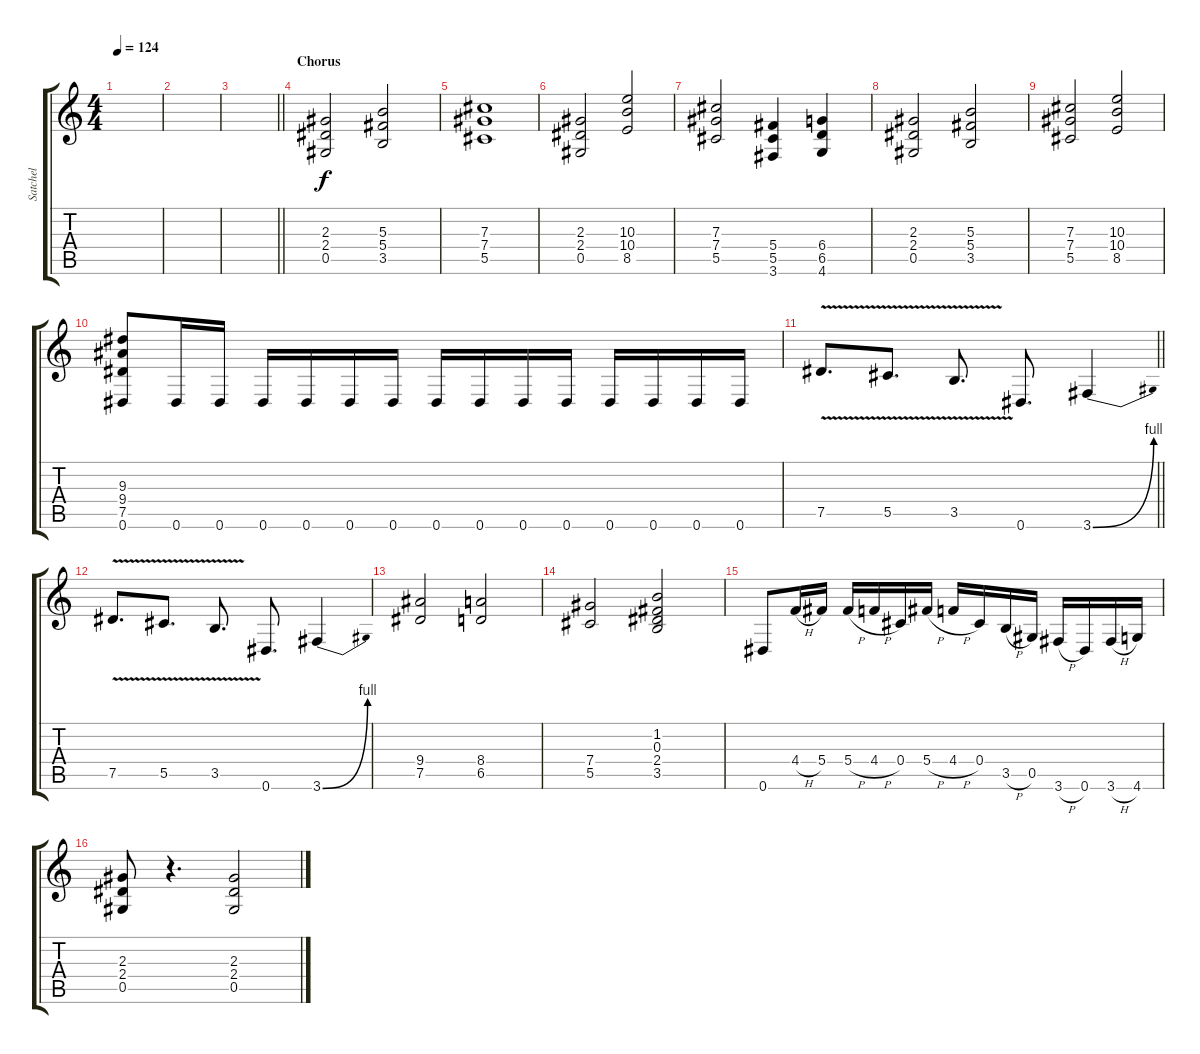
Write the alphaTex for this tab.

\track ("Satchel" "Satchel") {instrument distortionguitar}
\staff {score tabs}
\tuning (Eb4 Bb3 Gb3 Db3 Ab2 Eb2) {hide}
\ts (4 4)
\tempo 124
\clef g2
\ks c
|
|
\barLineRight lightlight
|
\section ("" "Chorus")
(2.3 2.4 0.5).2 (5.3 5.4 3.5).2 |
(7.3 7.4 5.5).1 |
(2.3 2.4 0.5).2 (10.3 10.4 8.5).2 |
(7.3 7.4 5.5).2 (5.4 5.5 3.6).4 (6.4 6.5 4.6).4 |
(2.3 2.4 0.5).2 (5.3 5.4 3.5).2 |
(7.3 7.4 5.5).2 (10.3 10.4 8.5).2 |
(9.3 9.4 7.5 0.6).8 0.6.16 0.6.16 0.6.16 0.6.16 0.6.16 0.6.16 0.6.16 0.6.16 0.6.16 0.6.16 0.6.16 0.6.16 0.6.16 0.6.16 |
\barLineRight lightlight
7.5{v}.8{d} 5.5{v}.8{d} 3.5{v}.8{d} 0.6.8{d} 3.6{be (bend 0 0 60 4)}.4 |
7.5{v}.8{d} 5.5{v}.8{d} 3.5{v}.8{d} 0.6.8{d} 3.6{be (bend 0 0 60 4)}.4 |
(9.4 7.5).2 (8.4 6.5).2 |
(7.4 5.5).2 (1.2 0.3 2.4 3.5).2 |
0.6.8 4.4{h}.16 5.4.16 5.4{h}.16 4.4{h}.16 0.4.16 5.4{h}.16 4.4{h}.16 0.4.16 3.5{h}.16 0.5.16 3.6{h}.16 0.6.16 3.6{h}.16 4.6.16 |
(2.3 2.4 0.5).8 r.4{d} (2.3 2.4 0.5).2
